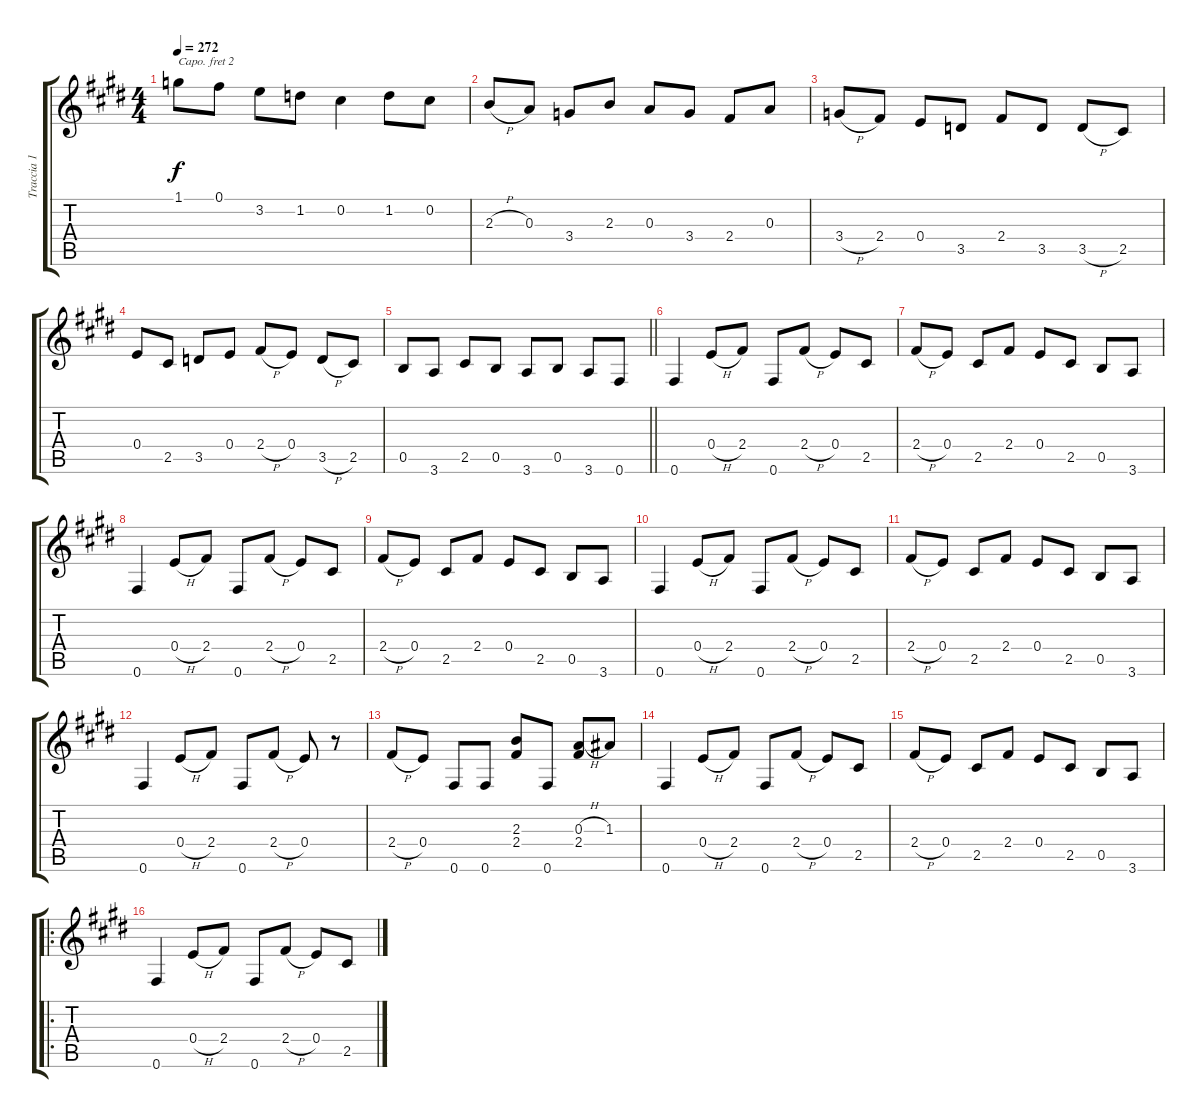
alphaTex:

\track ("Traccia 1" "Traccia 1") {instrument electricguitarclean}
\staff {score tabs}
\capo 2
\tuning (E4 B3 G3 D3 A2 E2) {hide}
\ts (4 4)
\tempo 272
\clef g2
\ks e
1.1.8{dy f} 0.1.8 3.2.8 1.2.8 0.2.4 1.2.8 0.2.8 |
2.3{h}.8 0.3.8 3.4.8 2.3.8 0.3.8 3.4.8 2.4.8 0.3.8 |
3.4{h}.8 2.4.8 0.4.8 3.5.8 2.4.8 3.5.8 3.5{h}.8 2.5.8 |
0.4.8 2.5.8 3.5.8 0.4.8 2.4{h}.8 0.4.8 3.5{h}.8 2.5.8 |
\barLineRight lightlight
0.5.8 3.6.8 2.5.8 0.5.8 3.6.8 0.5.8 3.6.8 0.6.8 |
0.6.4 0.4{h}.8 2.4.8 0.6.8 2.4{h}.8 0.4.8 2.5.8 |
2.4{h}.8 0.4.8 2.5.8 2.4.8 0.4.8 2.5.8 0.5.8 3.6.8 |
0.6.4 0.4{h}.8 2.4.8 0.6.8 2.4{h}.8 0.4.8 2.5.8 |
2.4{h}.8 0.4.8 2.5.8 2.4.8 0.4.8 2.5.8 0.5.8 3.6.8 |
0.6.4 0.4{h}.8 2.4.8 0.6.8 2.4{h}.8 0.4.8 2.5.8 |
2.4{h}.8 0.4.8 2.5.8 2.4.8 0.4.8 2.5.8 0.5.8 3.6.8 |
0.6.4 0.4{h}.8 2.4.8 0.6.8 2.4{h}.8 0.4.8 r.8 |
2.4{h}.8 0.4.8 0.6.8 0.6.8 (2.3 2.4).8 0.6.8 (0.3{h} 2.4).8 1.3.8 |
0.6.4 0.4{h}.8 2.4.8 0.6.8 2.4{h}.8 0.4.8 2.5.8 |
2.4{h}.8 0.4.8 2.5.8 2.4.8 0.4.8 2.5.8 0.5.8 3.6.8 |
\ro
0.6.4 0.4{h}.8 2.4.8 0.6.8 2.4{h}.8 0.4.8 2.5.8
